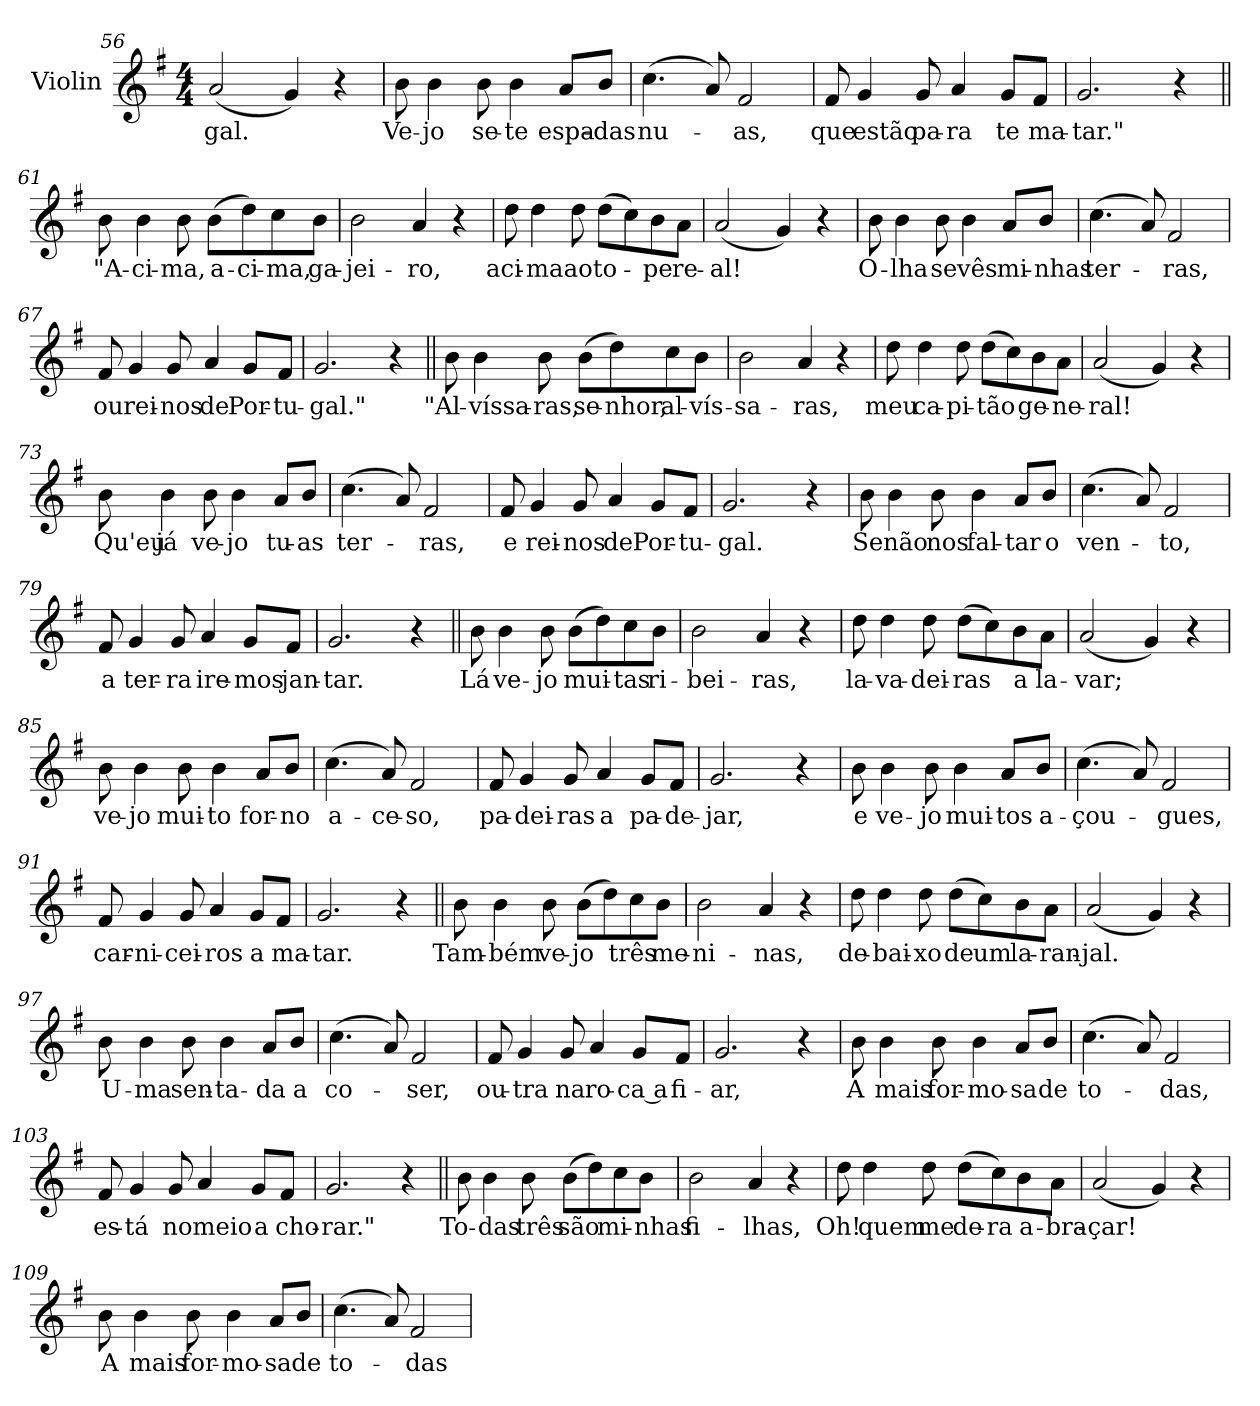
**kern	**text
*part1	*part1
*staff1	*staff1
*I"Violin	*
*I'Vln.	*
*clefG2	*
*k[f#]	*
*M4/4	*
=56	=56
(<2a/	-gal.
4g/)	.
4r	.
!!LO:LB:g=z
=57	=57
8b\	Ve-
4b\	-jo
8b\	se-
4b\	-te
8a/L	espa-
8b/J	-das
=58	=58
(>4.cc\	nu-
8a/)	.
2f#/	-as,
=59	=59
8f#/	que
4g/	estão
8g/	pa-
4a/	-ra
8g/L	te
8f#/J	ma-
=60	=60
2.g/	-tar."
4r	.
!!LO:LB:g=z
=61||	=61||
8b\	"A-
4b\	-ci-
8b\	-ma,
(>8b\L	a-
8dd\)	-ci-
8cc\	-ma,
8b\J	ga-
=62	=62
2b\	-jei-
4a/	-ro,
4r	.
=63	=63
8dd\	aci-
4dd\	-ma
8dd\	ao
(>8dd\L	to-
8cc\)	.
8b\	-pe
8a\J	re-
=64	=64
(<2a/	-al!
4g/)	.
4r	.
!!LO:LB:g=z
=65	=65
8b\	O-
4b\	-lha
8b\	se
4b\	vês
8a/L	mi-
8b/J	-nhas
=66	=66
(>4.cc\	ter-
8a/)	.
2f#/	-ras,
=67	=67
8f#/	ou
4g/	rei-
8g/	-nos
4a/	de
8g/L	Por-
8f#/J	-tu-
=68	=68
2.g/	-gal."
4r	.
!!LO:LB:g=z
=69||	=69||
8b\	"Al-
4b\	-víssa-
8b\	-ras,
(>8b\L	se-
8dd\)	-nhor,
8cc\	al-
8b\J	-vís-
=70	=70
2b\	-sa-
4a/	-ras,
4r	.
=71	=71
8dd\	meu
4dd\	ca-
8dd\	-pi-
(>8dd\L	-tão
8cc\)	.
8b\	ge-
8a\J	-ne-
=72	=72
(<2a/	-ral!
4g/)	.
4r	.
!!LO:LB:g=z
=73	=73
8b\	Qu'eu
4b\	já
8b\	ve-
4b\	-jo
8a/L	tu-
8b/J	-as
=74	=74
(>4.cc\	ter-
8a/)	.
2f#/	-ras,
=75	=75
8f#/	e
4g/	rei-
8g/	-nos
4a/	de
8g/L	Por-
8f#/J	-tu-
=76	=76
2.g/	-gal.
4r	.
!!LO:LB:g=z
=77	=77
8b\	Se
4b\	não
8b\	nos
4b\	fal-
8a/L	-tar
8b/J	o
=78	=78
(>4.cc\	ven-
8a/)	.
2f#/	-to,
=79	=79
8f#/	a
4g/	ter-
8g/	-ra
4a/	ire-
8g/L	-mos
8f#/J	jan-
=80	=80
2.g/	-tar.
4r	.
!!LO:LB:g=z
=81||	=81||
8b\	Lá
4b\	ve-
8b\	-jo
(>8b\L	mui-
8dd\)	.
8cc\	-tas
8b\J	ri-
=82	=82
2b\	-bei-
4a/	-ras,
4r	.
=83	=83
8dd\	la-
4dd\	-va-
8dd\	-dei-
(>8dd\L	-ras
8cc\)	.
8b\	a
8a\J	la-
=84	=84
(<2a/	-var;
4g/)	.
4r	.
!!LO:PB:g=z
=85	=85
8b\	ve-
4b\	-jo
8b\	mui-
4b\	-to
8a/L	for-
8b/J	-no
=86	=86
(>4.cc\	a-
8a/)	-ce-
2f#/	-so,
=87	=87
8f#/	pa-
4g/	-dei-
8g/	-ras
4a/	a
8g/L	pa-
8f#/J	-de-
=88	=88
2.g/	-jar,
4r	.
!!LO:LB:g=z
=89	=89
8b\	e
4b\	ve-
8b\	-jo
4b\	mui-
8a/L	-tos
8b/J	a-
=90	=90
(>4.cc\	-çou-
8a/)	.
2f#/	-gues,
=91	=91
8f#/	car-
4g/	-ni-
8g/	-cei-
4a/	-ros
8g/L	a
8f#/J	ma-
=92	=92
2.g/	-tar.
4r	.
!!LO:LB:g=z
=93||	=93||
8b\	Tam-
4b\	-bém
8b\	ve-
(>8b\L	-jo
8dd\)	.
8cc\	três
8b\J	me-
=94	=94
2b\	-ni-
4a/	-nas,
4r	.
=95	=95
8dd\	de-
4dd\	-bai-
8dd\	-xo
(>8dd\L	de
8cc\)	um
8b\	la-
8a\J	-ran-
=96	=96
(<2a/	-jal.
4g/)	.
4r	.
!!LO:LB:g=z
=97	=97
8b\	U-
4b\	-ma
8b\	sen-
4b\	-ta-
8a/L	-da
8b/J	a
=98	=98
(>4.cc\	co-
8a/)	.
2f#/	-ser,
=99	=99
8f#/	ou-
4g/	-tra
8g/	na
4a/	ro-
8g/L	-ca a
8f#/J	fi-
=100	=100
2.g/	-ar,
4r	.
!!LO:LB:g=z
=101	=101
8b\	A
4b\	mais
8b\	for-
4b\	-mo-
8a/L	-sa
8b/J	de
=102	=102
(>4.cc\	to-
8a/)	.
2f#/	-das,
=103	=103
8f#/	es-
4g/	-tá
8g/	no
4a/	meio
8g/L	a
8f#/J	cho-
=104	=104
2.g/	-rar."
4r	.
!!LO:LB:g=z
=105||	=105||
8b\	To-
4b\	-das
8b\	três
(>8b\L	são
8dd\)	.
8cc\	mi-
8b\J	-nhas
=106	=106
2b\	fi-
4a/	-lhas,
4r	.
=107	=107
8dd\	Oh!
4dd\	quem
8dd\	me
(>8dd\L	-de-
8cc\)	-ra
8b\	a-
8a\J	-bra-
=108	=108
(<2a/	-çar!
4g/)	.
4r	.
!!LO:LB:g=z
=109	=109
8b\	A
4b\	mais
8b\	for-
4b\	-mo-
8a/L	-sa
8b/J	de
=110	=110
(>4.cc\	to-
8a/)	.
2f#/	-das
=	=
*-	*-
